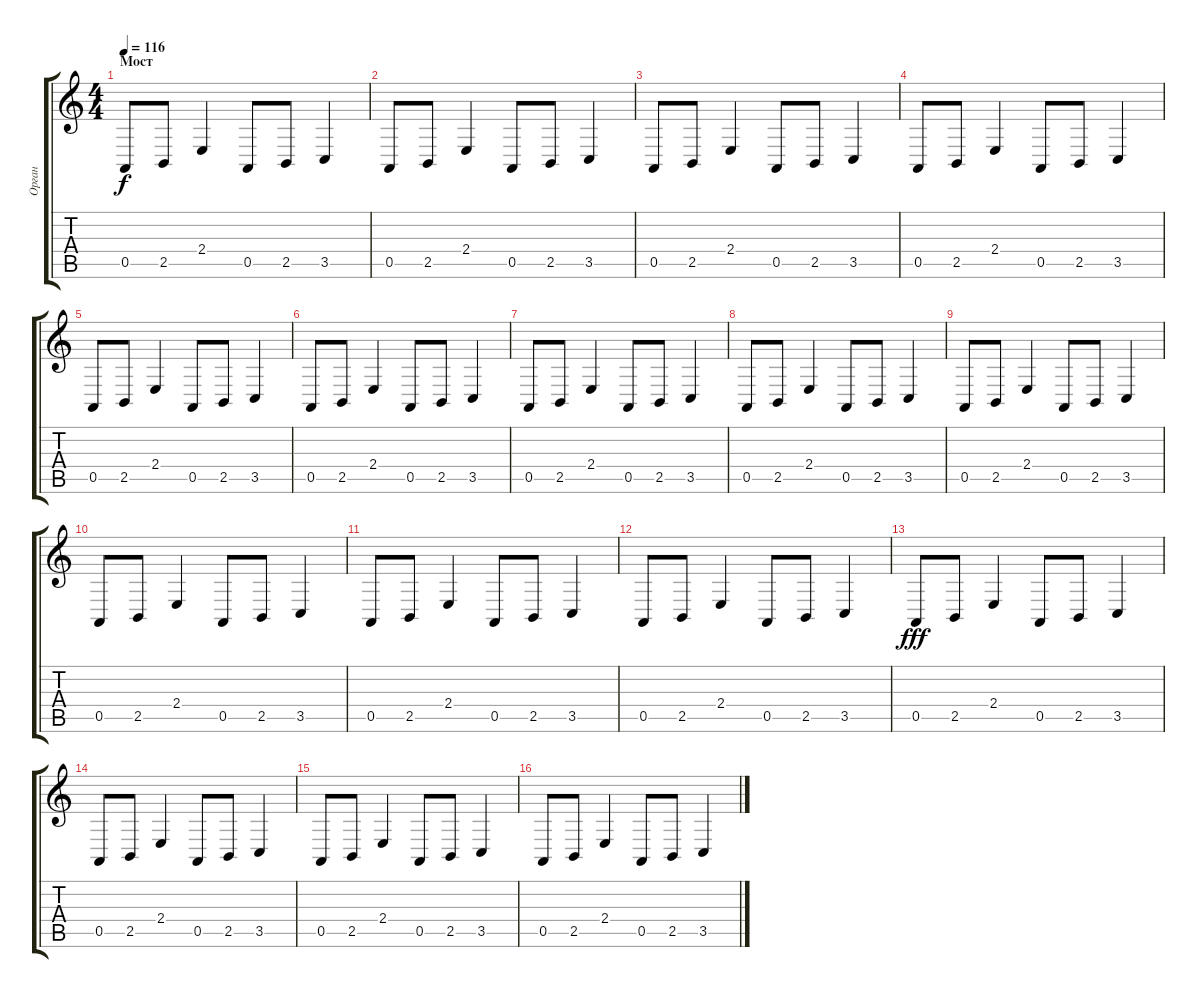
\track ("Орган" "Орган") {instrument stringensemble1}
\staff {score tabs}
\tuning (E4 B3 G3 D3 A2 E2) {hide}
\ts (4 4)
\section ("" "Мост")
\tempo 116
\clef g2
\ks c
0.5.8{dy f} 2.5.8 2.4.4 0.5.8 2.5.8 3.5.4 |
0.5.8 2.5.8 2.4.4 0.5.8 2.5.8 3.5.4 |
0.5.8 2.5.8 2.4.4 0.5.8 2.5.8 3.5.4 |
0.5.8 2.5.8 2.4.4 0.5.8 2.5.8 3.5.4 |
0.5.8 2.5.8 2.4.4 0.5.8 2.5.8 3.5.4 |
0.5.8 2.5.8 2.4.4 0.5.8 2.5.8 3.5.4 |
0.5.8 2.5.8 2.4.4 0.5.8 2.5.8 3.5.4 |
0.5.8 2.5.8 2.4.4 0.5.8 2.5.8 3.5.4 |
0.5.8 2.5.8 2.4.4 0.5.8 2.5.8 3.5.4 |
0.5.8 2.5.8 2.4.4 0.5.8 2.5.8 3.5.4 |
0.5.8 2.5.8 2.4.4 0.5.8 2.5.8 3.5.4 |
0.5.8 2.5.8 2.4.4 0.5.8 2.5.8 3.5.4 |
0.5.8{dy fff instrument tremolostrings} 2.5.8 2.4.4 0.5.8 2.5.8 3.5.4 |
0.5.8 2.5.8 2.4.4 0.5.8 2.5.8 3.5.4 |
0.5.8 2.5.8 2.4.4 0.5.8 2.5.8 3.5.4 |
0.5.8 2.5.8 2.4.4 0.5.8 2.5.8 3.5.4
